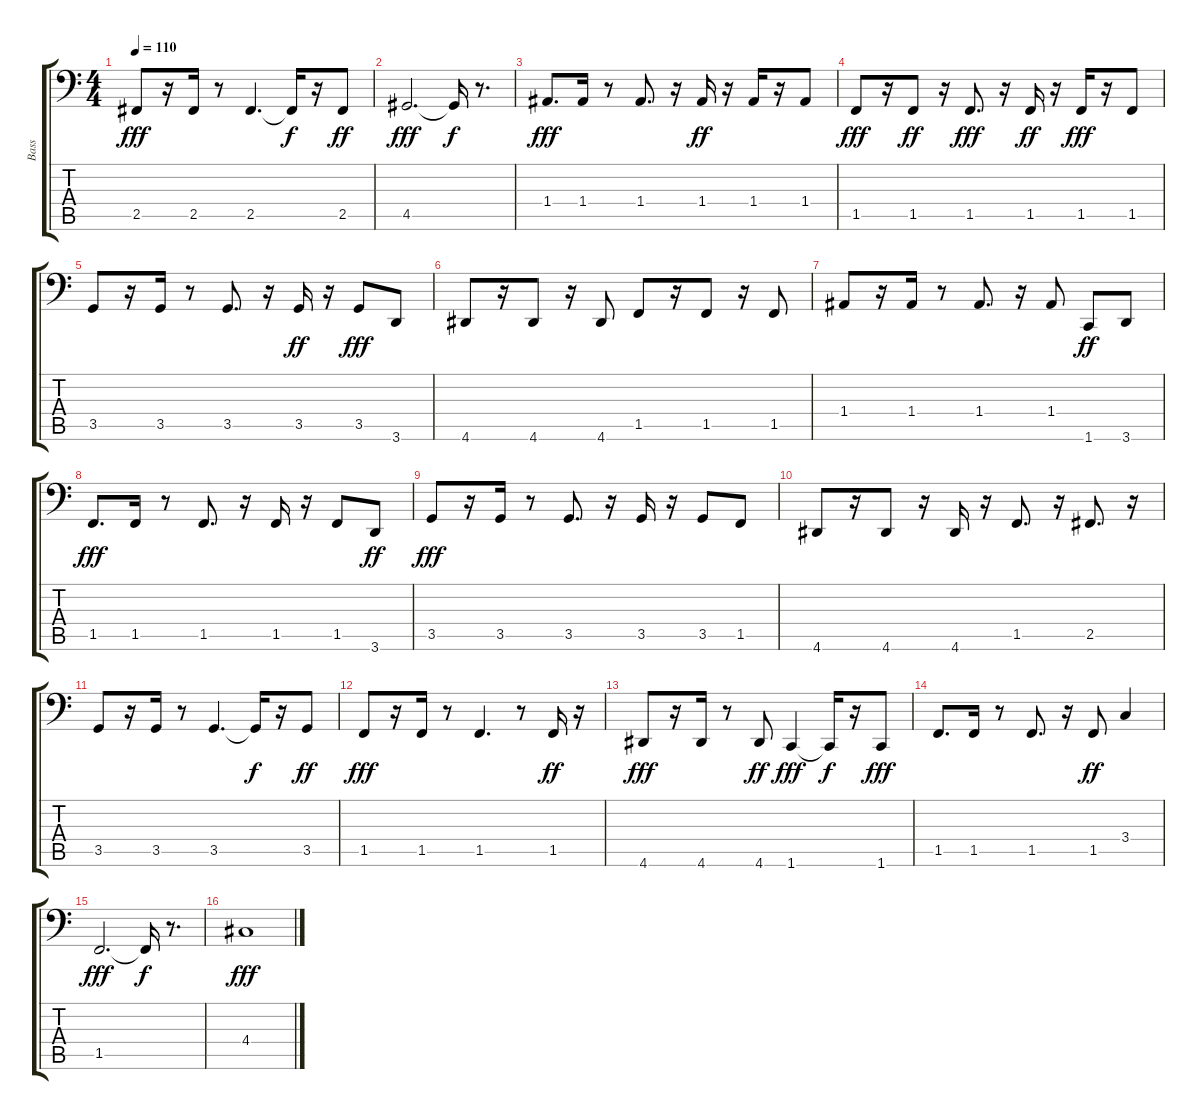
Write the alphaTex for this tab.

\track ("Bass" "Bass") {instrument electricbassfinger}
\staff {score tabs}
\tuning (C3 G2 D2 A1 E1 B0) {hide}
\ts (4 4)
\tempo 110
\clef f4
\ks c
2.5.8{dy fff} r.16 2.5.16 r.8 2.5.4{d} 2.5{t}.16{dy f} r.16 2.5.8{dy ff} |
4.5.2{d dy fff} 4.5{t}.16{dy f} r.8{d} |
1.4.8{d dy fff} 1.4.16 r.8 1.4.8{d} r.16 1.4.16{dy ff} r.16 1.4.16 r.16 1.4.8 |
1.5.8{dy fff} r.16 1.5.8{dy ff} r.16 1.5.8{d dy fff} r.16 1.5.16{dy ff} r.16 1.5.16{dy fff} r.16 1.5.8 |
3.5.8 r.16 3.5.16 r.8 3.5.8{d} r.16 3.5.16{dy ff} r.16 3.5.8{dy fff} 3.6.8 |
4.6.8 r.16 4.6.8 r.16 4.6.8 1.5.8 r.16 1.5.8 r.16 1.5.8 |
1.4.8 r.16 1.4.16 r.8 1.4.8{d} r.16 1.4.8 1.6.8{dy ff} 3.6.8 |
1.5.8{d dy fff} 1.5.16 r.8 1.5.8{d} r.16 1.5.16 r.16 1.5.8 3.6.8{dy ff} |
3.5.8{dy fff} r.16 3.5.16 r.8 3.5.8{d} r.16 3.5.16 r.16 3.5.8 1.5.8 |
4.6.8 r.16 4.6.8 r.16 4.6.16 r.16 1.5.8{d} r.16 2.5.8{d} r.16 |
3.5.8 r.16 3.5.16 r.8 3.5.4{d} 3.5{t}.16{dy f} r.16 3.5.8{dy ff} |
1.5.8{dy fff} r.16 1.5.16 r.8 1.5.4{d} r.8 1.5.16{dy ff} r.16 |
4.6.8{dy fff} r.16 4.6.16 r.8 4.6.8{dy ff} 1.6.4{dy fff} 1.6{t}.16{dy f} r.16 1.6.8{dy fff} |
1.5.8{d} 1.5.16 r.8 1.5.8{d} r.16 1.5.8{dy ff} 3.4.4 |
1.5.2{d dy fff} 1.5{t}.16{dy f} r.8{d} |
4.4.1{dy fff}
